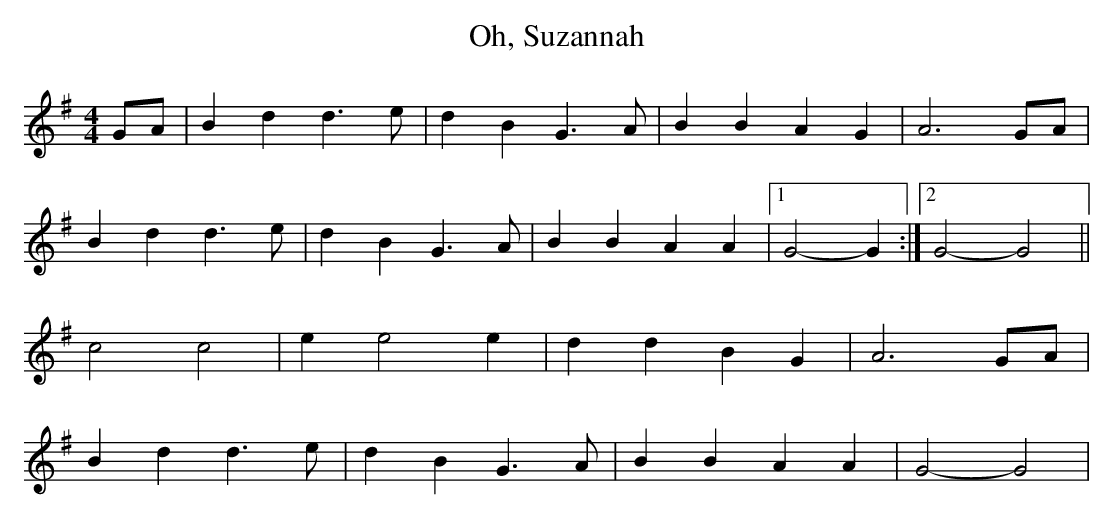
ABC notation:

X:1
T:Oh, Suzannah
M:4/4
L:1/4
K:G
G/2A/2|Bd d>e|dB G>A|BBAG|A3 G/2A/2|
Bd d>e|dB G>A|BBAA|1 G2-G:|2 G2-G2||
c2c2|ee2e|ddBG|A3 G/2A/2|
Bd d>e|dB G>A|BBAA|G2-G2|
